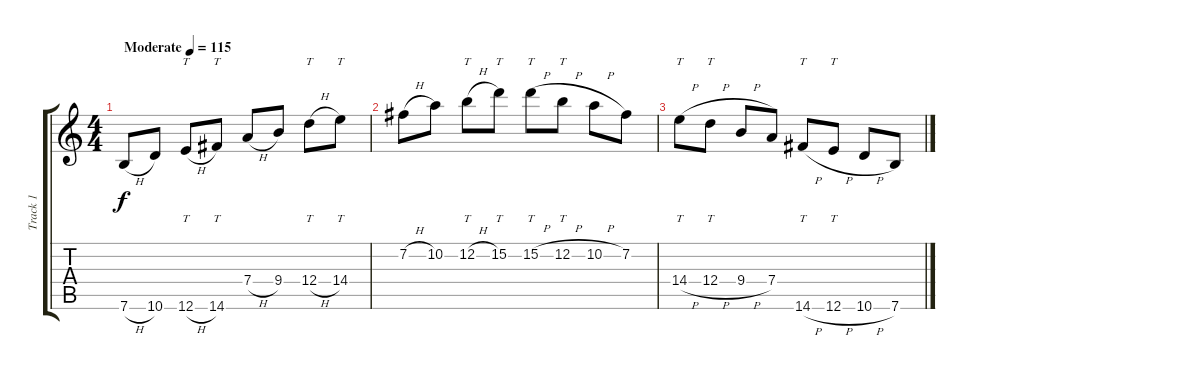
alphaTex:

\track ("Track 1" "Track 1") {instrument acousticguitarsteel}
\staff {score tabs}
\tuning (E4 B3 G3 D3 A2 E2) {hide}
\ts (4 4)
\tempo (115 "Moderate")
\clef g2
\ks c
7.6{h}.8{dy f instrument acousticguitarsteel} 10.6.8 12.6{h}.8{tt} 14.6.8{tt} 7.4{h}.8 9.4.8 12.4{h}.8{tt} 14.4.8{tt} |
7.2{h}.8 10.2.8 12.2{h}.8{tt} 15.2.8{tt} 15.2{h}.8{tt} 12.2{h}.8{tt} 10.2{h}.8 7.2.8 |
14.4{h}.8{tt} 12.4{h}.8{tt} 9.4{h}.8 7.4.8 14.6{h}.8{tt} 12.6{h}.8{tt} 10.6{h}.8 7.6.8
